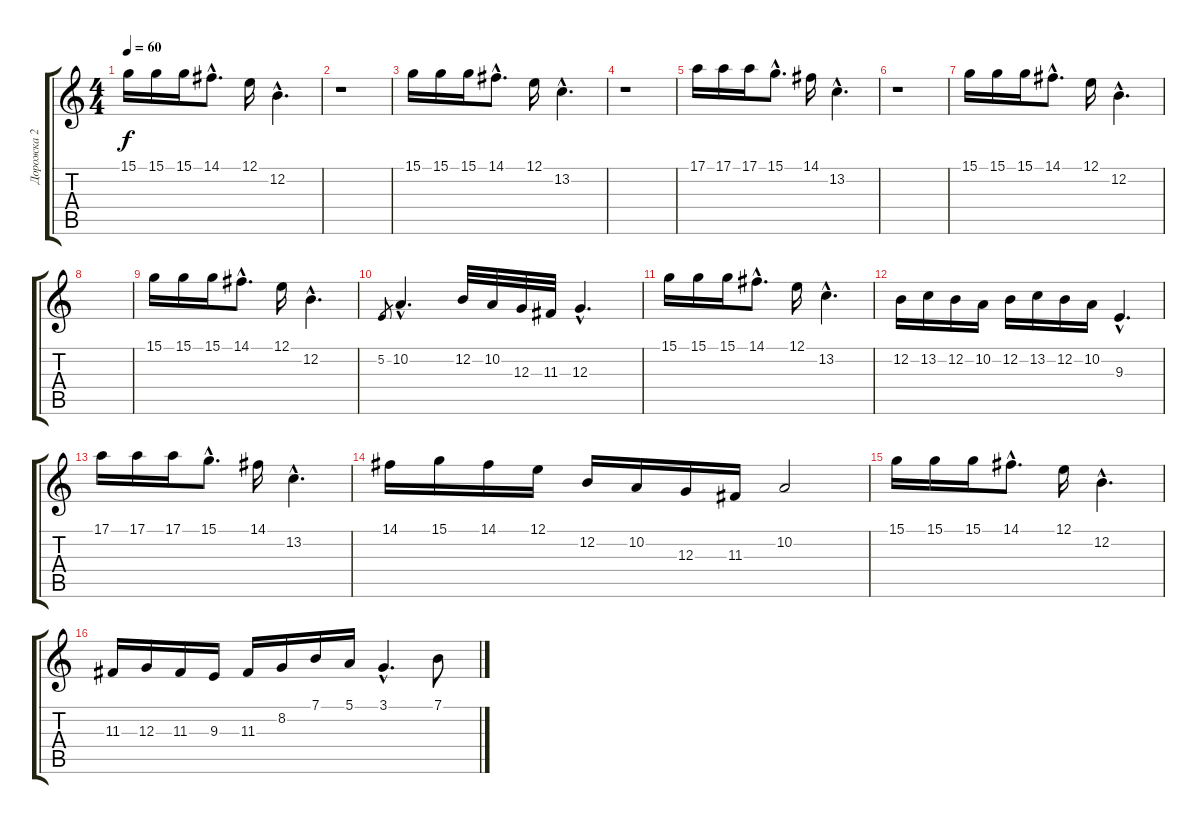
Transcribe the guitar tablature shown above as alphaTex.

\track ("Дорожка 2" "Дорожка 2") {instrument flute}
\staff {score tabs}
\tuning (E4 B3 G3 D3 A2 E2) {hide}
\ts (4 4)
\tempo 60
\clef g2
\ks c
15.1.16{dy f instrument flute} 15.1.16 15.1.16 14.1{hac}.8{d} 12.1.16 12.2{hac}.4{d} |
r.1 |
15.1.16 15.1.16 15.1.16 14.1{hac}.8{d} 12.1.16 13.2{hac}.4{d} |
r.1 |
17.1.16 17.1.16 17.1.16 15.1{hac}.8{d} 14.1.16 13.2{hac}.4{d} |
r.1 |
15.1.16 15.1.16 15.1.16 14.1{hac}.8{d} 12.1.16 12.2{hac}.4{d} |
|
15.1.16 15.1.16 15.1.16 14.1{hac}.8{d} 12.1.16 12.2{hac}.4{d} |
5.2.8{gr} 10.2{hac}.4{d} 12.2.32 10.2.32 12.3.32 11.3.32 12.3{hac}.4{d} |
15.1.16 15.1.16 15.1.16 14.1{hac}.8{d} 12.1.16 13.2{hac}.4{d} |
12.2.16 13.2.16 12.2.16 10.2.16 12.2.16 13.2.16 12.2.16 10.2.16 9.3{hac}.4{d} |
17.1.16 17.1.16 17.1.16 15.1{hac}.8{d} 14.1.16 13.2{hac}.4{d} |
14.1.16 15.1.16 14.1.16 12.1.16 12.2.16 10.2.16 12.3.16 11.3.16 10.2.2 |
15.1.16 15.1.16 15.1.16 14.1{hac}.8{d} 12.1.16 12.2{hac}.4{d} |
11.3.16 12.3.16 11.3.16 9.3.16 11.3.16 8.2.16 7.1.16 5.1.16 3.1{hac}.4{d} 7.1.8
